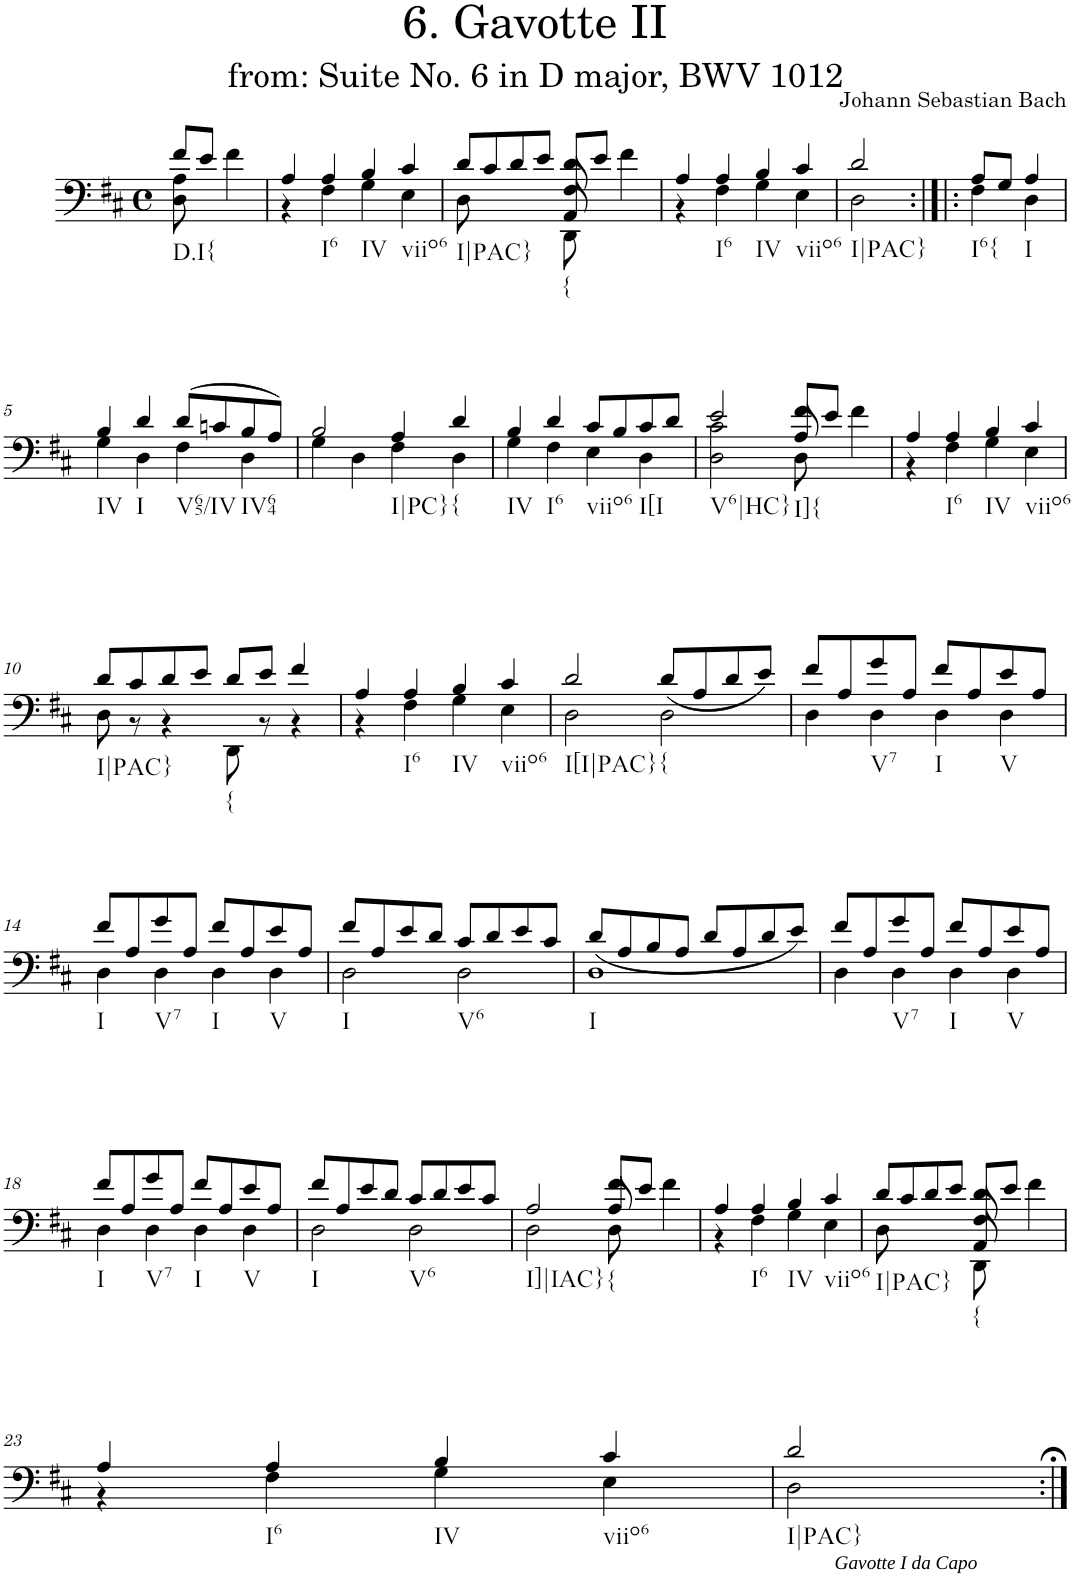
**kern
*part1
*staff1
*I"Piano
*I'Pno.
*clefF4
*k[f#c#]
*M4/4
*met(c)
=
*^
!LO:TX:b:t=D.I{	!
8f#/L	8D\ 8A\
8e/J	4.ryy
4f#\	.
=1	=1
4A/	4r
!LO:TX:b:t=I6	!
4A/	4F#\
!LO:TX:b:t=IV	!
4B/	4G\
!LO:TX:b:t=viio6	!
4c#/	4E\
=2	=2
*^	*^
!LO:TX:b:t=I|PAC}	!	!	!
8d/L	8D\	2ryy	2ryy
8c#/	4.ryy	.	.
8d/	.	.	.
8e/J	.	.	.
!LO:TX:b:t={	!	!	!
8d/L	8DD\	8F#/	8AA/
8e/J	4.ryy	4.ryy	4.ryy
4f#\	.	.	.
*	*v	*v	*v
=3	=3
4A/	4r
!LO:TX:b:t=I6	!
4A/	4F#\
!LO:TX:b:t=IV	!
4B/	4G\
!LO:TX:b:t=viio6	!
4c#/	4E\
==4	==4
!LO:TX:b:t=I|PAC}	!
2d/	2D\
!LO:TX:b:t=I6{	!
8A/L	4F#\
8G/J	.
!LO:TX:b:t=I	!
4A/	4D\
!!LO:LB:g=z	!!
=5	=5
!LO:TX:b:t=IV	!
4B/	4G\
!LO:TX:b:t=I	!
4d/	4D\
!LO:TX:b:t=V65/IV	!
(>8d/L	4F#\
8cn/	.
!LO:TX:b:t=IV64	!
8B/	4D\
8A/J)	.
=6	=6
2B/	4G\
.	4D\
!LO:TX:b:t=I|PC}	!
4A/	4F#\
!LO:TX:b:t={	!
4d/	4D\
=7	=7
!LO:TX:b:t=IV	!
4B/	4G\
!LO:TX:b:t=I6	!
4d/	4F#\
!LO:TX:b:t=viio6	!
8c#/L	4E\
8B/	.
!LO:TX:b:t=I[I	!
8c#/	4D\
8d/J	.
=8	=8
*	*^
!LO:TX:b:t=V6|HC}	!	!
2e/	2D\	2c#\
!LO:TX:b:t=I]{	!	!
8f#/L	8D\	8A/
8e/J	4.ryy	4.ryy
4f#\	.	.
*	*v	*v
=9	=9
4A/	4r
!LO:TX:b:t=I6	!
4A/	4F#\
!LO:TX:b:t=IV	!
4B/	4G\
!LO:TX:b:t=viio6	!
4c#/	4E\
!!LO:LB:g=z	!!
=10	=10
!LO:TX:b:t=I|PAC}	!
8d/L	8D\
8c#/	8r
8d/	4r
8e/J	.
!LO:TX:b:t={	!
8d/L	8DD\
8e/J	8r
4f#/	4r
=11	=11
4A/	4r
!LO:TX:b:t=I6	!
4A/	4F#\
!LO:TX:b:t=IV	!
4B/	4G\
!LO:TX:b:t=viio6	!
4c#/	4E\
=12	=12
!LO:TX:b:t=I[I|PAC}	!
2d/	2D\
!LO:TX:b:t={	!
(<8d/L	2D\
8A/	.
8d/	.
8e/J)	.
=13	=13
8f#/L	4D\
8A/	.
!LO:TX:b:t=V7	!
8g/	4D\
8A/J	.
!LO:TX:b:t=I	!
8f#/L	4D\
8A/	.
!LO:TX:b:t=V	!
8e/	4D\
8A/J	.
!!LO:LB:g=z	!!
=14	=14
!LO:TX:b:t=I	!
8f#/L	4D\
8A/	.
!LO:TX:b:t=V7	!
8g/	4D\
8A/J	.
!LO:TX:b:t=I	!
8f#/L	4D\
8A/	.
!LO:TX:b:t=V	!
8e/	4D\
8A/J	.
=15	=15
!LO:TX:b:t=I	!
8f#/L	2D\
8A/	.
8e/	.
8d/J	.
!LO:TX:b:t=V6	!
8c#/L	2D\
8d/	.
8e/	.
8c#/J	.
=16	=16
!LO:TX:b:t=I	!
(<8d/L	1D
8A/	.
8B/	.
8A/J	.
8d/L	.
8A/	.
8d/	.
8e/J)	.
=17	=17
8f#/L	4D\
8A/	.
!LO:TX:b:t=V7	!
8g/	4D\
8A/J	.
!LO:TX:b:t=I	!
8f#/L	4D\
8A/	.
!LO:TX:b:t=V	!
8e/	4D\
8A/J	.
!!LO:LB:g=z	!!
=18	=18
!LO:TX:b:t=I	!
8f#/L	4D\
8A/	.
!LO:TX:b:t=V7	!
8g/	4D\
8A/J	.
!LO:TX:b:t=I	!
8f#/L	4D\
8A/	.
!LO:TX:b:t=V	!
8e/	4D\
8A/J	.
=19	=19
!LO:TX:b:t=I	!
8f#/L	2D\
8A/	.
8e/	.
8d/J	.
!LO:TX:b:t=V6	!
8c#/L	2D\
8d/	.
8e/	.
8c#/J	.
=20	=20
*	*^
!LO:TX:b:t=I]|IAC}	!	!
2A/	2D\	2ryy
!LO:TX:b:t={	!	!
8f#/L	8D\	8A/
8e/J	4.ryy	4.ryy
4f#\	.	.
*	*v	*v
=21	=21
4A/	4r
!LO:TX:b:t=I6	!
4A/	4F#\
!LO:TX:b:t=IV	!
4B/	4G\
!LO:TX:b:t=viio6	!
4c#/	4E\
=22	=22
*^	*^
!LO:TX:b:t=I|PAC}	!	!	!
8d/L	8D\	2ryy	2ryy
8c#/	4.ryy	.	.
8d/	.	.	.
8e/J	.	.	.
!LO:TX:b:t={	!	!	!
8d/L	8DD\	8F#/	8AA/
8e/J	4.ryy	4.ryy	4.ryy
4f#\	.	.	.
*	*v	*v	*v
!!LO:LB:g=z
=23	=23
4A/	4r
!LO:TX:b:t=I6	!
4A/	4F#\
!LO:TX:b:t=IV	!
4B/	4G\
!LO:TX:b:t=viio6	!
4c#/	4E\
=24	=24
!LO:TX:b:i:t=Gavotte I da Capo	!
!LO:TX:b:t=I|PAC}	!
2d/	2D\
*v	*v
=:|!
*-
